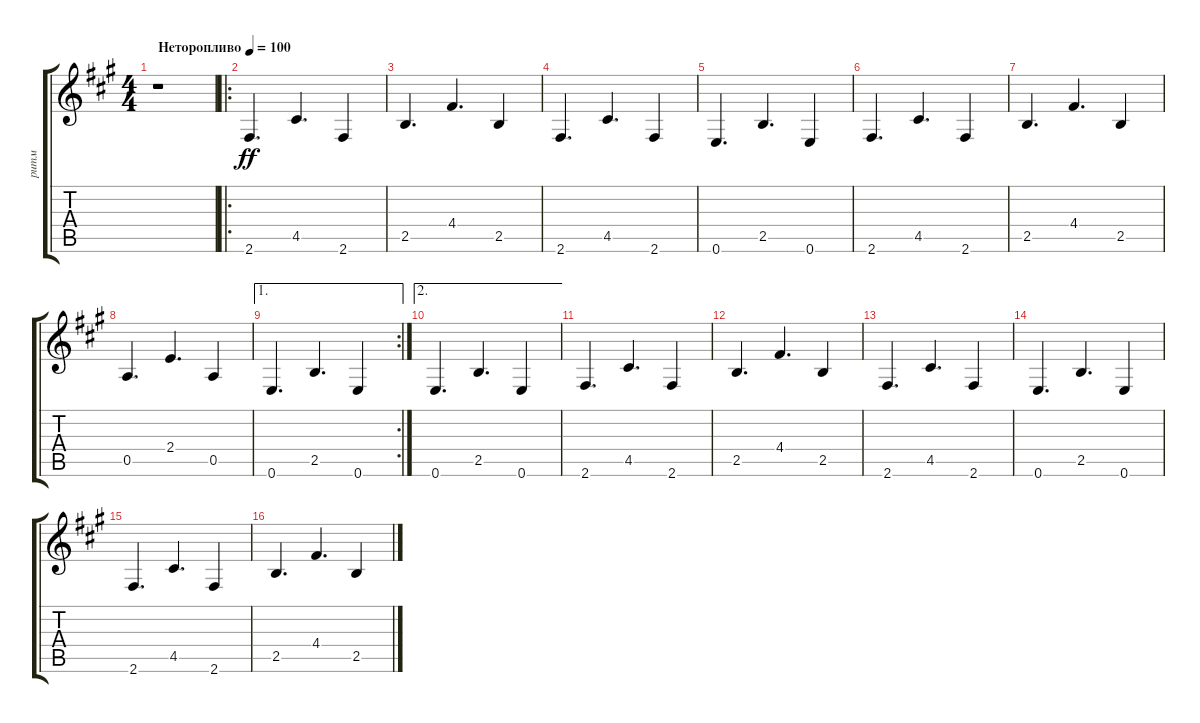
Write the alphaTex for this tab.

\track ("ритм" "ритм") {instrument electricguitarjazz}
\staff {score tabs}
\tuning (E4 B3 G3 D3 A2 E2) {hide}
\ts (4 4)
\tempo (100 "Неторопливо")
\clef g2
\ks f#minor
r.1{dy ff instrument electricguitarjazz} |
\ro
2.6.4{d} 4.5.4{d} 2.6.4 |
2.5.4{d} 4.4.4{d} 2.5.4 |
2.6.4{d} 4.5.4{d} 2.6.4 |
0.6.4{d} 2.5.4{d} 0.6.4 |
2.6.4{d} 4.5.4{d} 2.6.4 |
2.5.4{d} 4.4.4{d} 2.5.4 |
0.5.4{d} 2.4.4{d} 0.5.4 |
\ae 1
\rc 2
0.6.4{d} 2.5.4{d} 0.6.4 |
\ae 2
0.6.4{d} 2.5.4{d} 0.6.4 |
2.6.4{d} 4.5.4{d} 2.6.4 |
2.5.4{d} 4.4.4{d} 2.5.4 |
2.6.4{d} 4.5.4{d} 2.6.4 |
0.6.4{d} 2.5.4{d} 0.6.4 |
2.6.4{d} 4.5.4{d} 2.6.4 |
2.5.4{d} 4.4.4{d} 2.5.4
